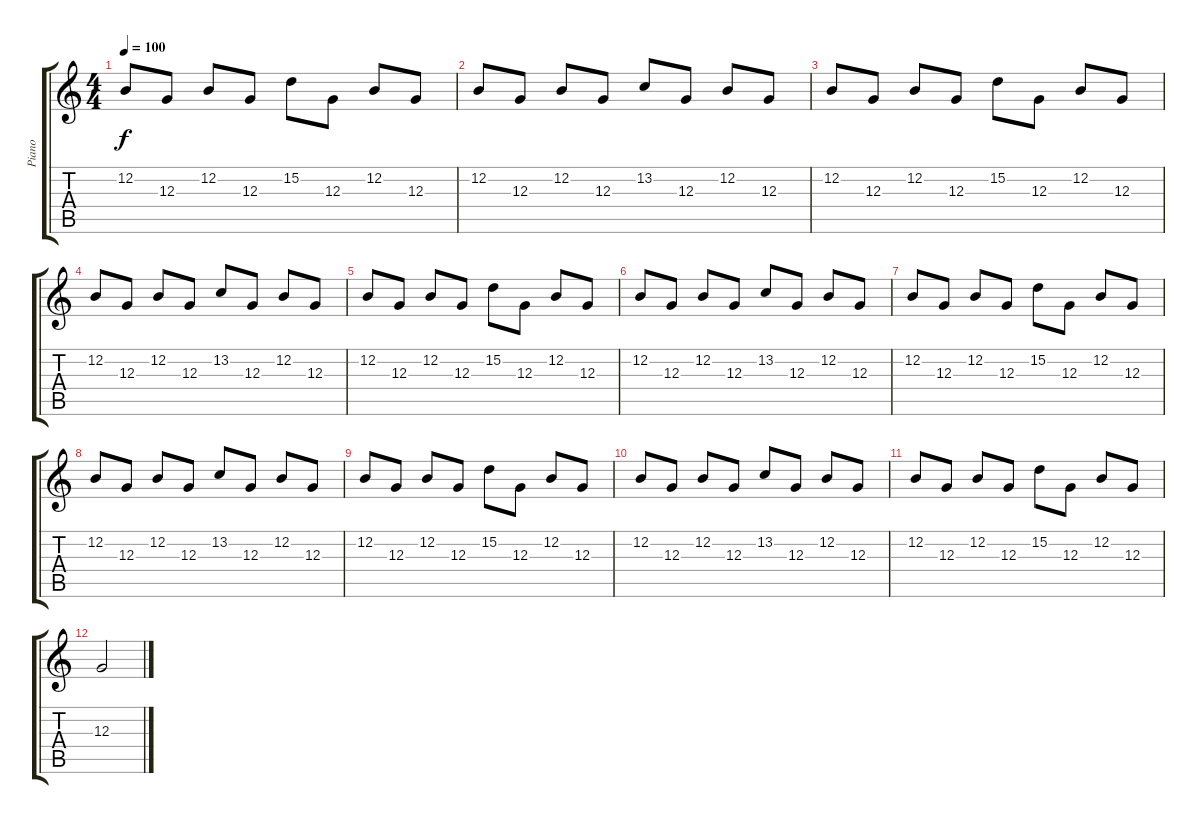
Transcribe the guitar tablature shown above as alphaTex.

\track ("Piano" "Piano") {instrument acousticgrandpiano}
\staff {score tabs}
\tuning (E4 B3 G3 D3 A2 E2) {hide}
\ts (4 4)
\tempo 100
\clef g2
\ks c
12.2.8{dy f} 12.3.8 12.2.8 12.3.8 15.2.8 12.3.8 12.2.8 12.3.8 |
12.2.8 12.3.8 12.2.8 12.3.8 13.2.8 12.3.8 12.2.8 12.3.8 |
12.2.8 12.3.8 12.2.8 12.3.8 15.2.8 12.3.8 12.2.8 12.3.8 |
12.2.8 12.3.8 12.2.8 12.3.8 13.2.8 12.3.8 12.2.8 12.3.8 |
12.2.8 12.3.8 12.2.8 12.3.8 15.2.8 12.3.8 12.2.8 12.3.8 |
12.2.8 12.3.8 12.2.8 12.3.8 13.2.8 12.3.8 12.2.8 12.3.8 |
12.2.8 12.3.8 12.2.8 12.3.8 15.2.8 12.3.8 12.2.8 12.3.8 |
12.2.8 12.3.8 12.2.8 12.3.8 13.2.8 12.3.8 12.2.8 12.3.8 |
12.2.8 12.3.8 12.2.8 12.3.8 15.2.8 12.3.8 12.2.8 12.3.8 |
12.2.8 12.3.8 12.2.8 12.3.8 13.2.8 12.3.8 12.2.8 12.3.8 |
12.2.8 12.3.8 12.2.8 12.3.8 15.2.8 12.3.8 12.2.8 12.3.8 |
12.3.2
